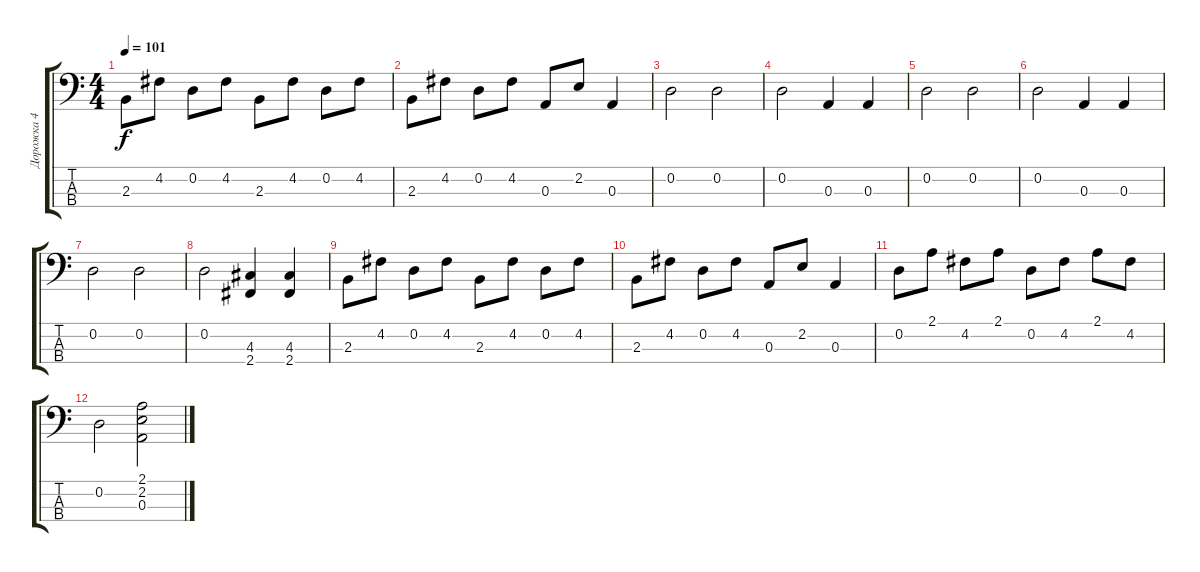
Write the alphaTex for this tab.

\track ("Дорожка 4" "Дорожка 4") {instrument electricbasspick}
\staff {score tabs}
\tuning (G2 D2 A1 E1) {hide}
\ts (4 4)
\tempo 101
\clef f4
\ks c
2.3.8{dy f} 4.2.8 0.2.8 4.2.8 2.3.8 4.2.8 0.2.8 4.2.8 |
2.3.8 4.2.8 0.2.8 4.2.8 0.3.8 2.2.8 0.3.4 |
0.2.2 0.2.2 |
0.2.2 0.3.4 0.3.4 |
0.2.2 0.2.2 |
0.2.2 0.3.4 0.3.4 |
0.2.2 0.2.2 |
0.2.2 (4.3 2.4).4 (4.3 2.4).4 |
2.3.8 4.2.8 0.2.8 4.2.8 2.3.8 4.2.8 0.2.8 4.2.8 |
2.3.8 4.2.8 0.2.8 4.2.8 0.3.8 2.2.8 0.3.4 |
0.2.8 2.1.8 4.2.8 2.1.8 0.2.8 4.2.8 2.1.8 4.2.8 |
0.2.2 (2.1 2.2 0.3).2
